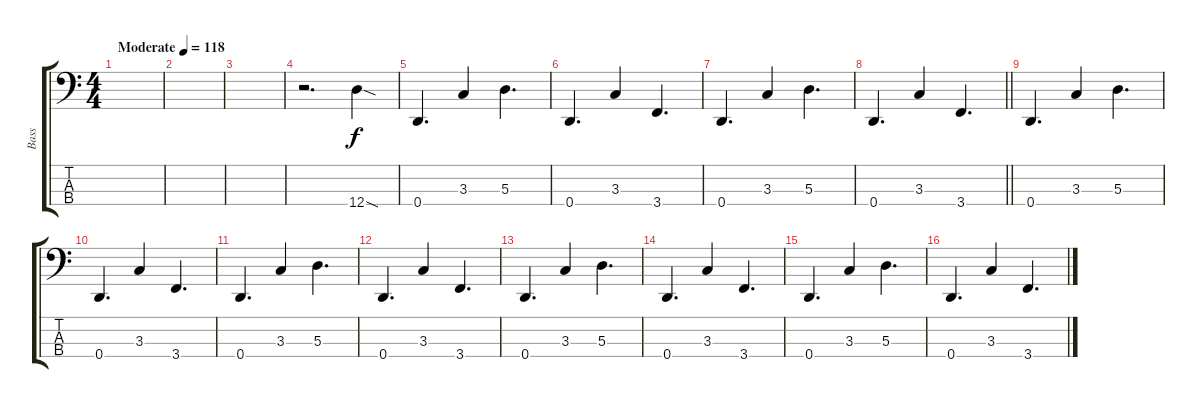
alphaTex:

\track ("Bass" "Bass") {instrument electricbassfinger}
\staff {score tabs}
\tuning (G2 D2 A1 D1) {hide}
\ts (4 4)
\tempo (118 "Moderate")
\clef f4
\ks c
|
|
|
r.2{d} 12.4{sod}.4 |
0.4.4{d} 3.3.4 5.3.4{d} |
0.4.4{d} 3.3.4 3.4.4{d} |
0.4.4{d} 3.3.4 5.3.4{d} |
\barLineRight lightlight
0.4.4{d} 3.3.4 3.4.4{d} |
\section ("" "")
0.4.4{d} 3.3.4 5.3.4{d} |
0.4.4{d} 3.3.4 3.4.4{d} |
0.4.4{d} 3.3.4 5.3.4{d} |
0.4.4{d} 3.3.4 3.4.4{d} |
0.4.4{d} 3.3.4 5.3.4{d} |
0.4.4{d} 3.3.4 3.4.4{d} |
0.4.4{d} 3.3.4 5.3.4{d} |
0.4.4{d} 3.3.4 3.4.4{d}
